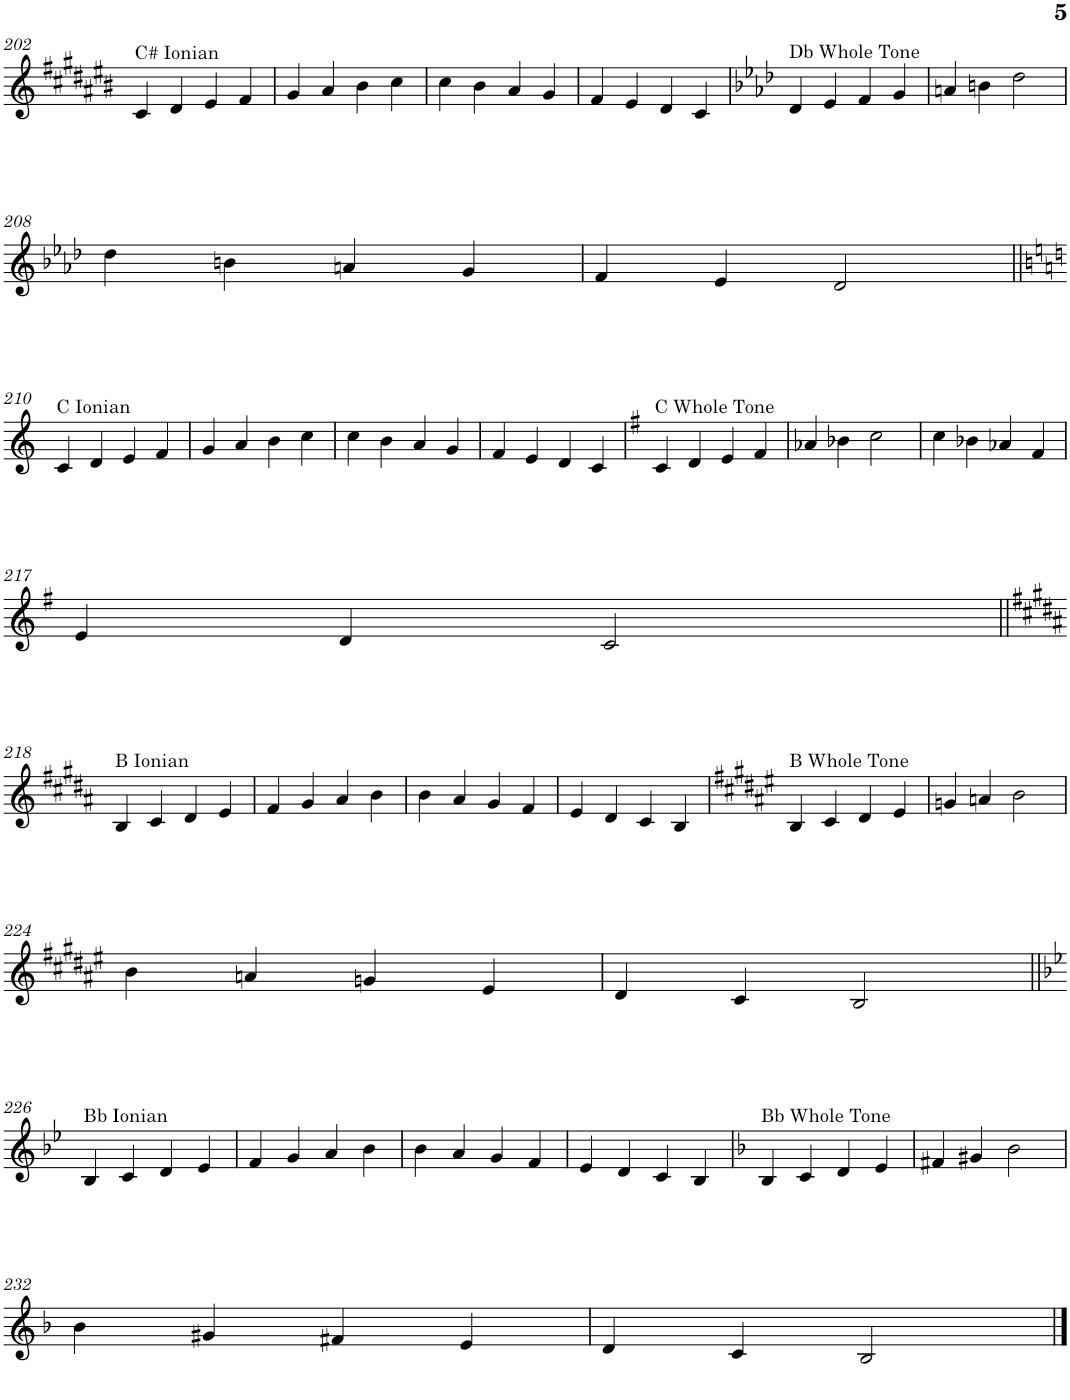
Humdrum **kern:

**kern
*part1
*staff1
*I"Alto Saxophone
*I'A. Sax.
!!LO:PB:g=z
*clefG2
*Trd5c9
*k[f#c#g#d#a#e#b#]
*M4/4
=202
!LO:TX:a:t=C# Ionian
4c#/
4d#/
4e#/
4f#/
=203
4g#/
4a#/
4b#\
4cc#\
=204
4cc#\
4b#\
4a#/
4g#/
=205
4f#/
4e#/
4d#/
4c#/
=206
*k[b-e-a-d-]
!LO:TX:a:t=Db Whole Tone
4d-/
4e-/
4f/
4g/
=207
4an/
4bn\
2dd-\
!!LO:LB:g=z
=208
4dd-\
4bn\
4an/
4g/
=209
4f/
4e-/
2d-/
!!LO:LB:g=z
=210||
*k[]
!LO:TX:a:t=C Ionian
4c/
4d/
4e/
4f/
=211
4g/
4a/
4b\
4cc\
=212
4cc\
4b\
4a/
4g/
=213
4f/
4e/
4d/
4c/
=214
*k[f#]
!LO:TX:a:t=C Whole Tone
4c/
4d/
4e/
4f#/
=215
4a-X/
4b-X\
2cc\
=216
4cc\
4b-X\
4a-X/
4f#/
!!LO:LB:g=z
=217
4e/
4d/
2c/
!!LO:LB:g=z
=218||
*k[f#c#g#d#a#]
!LO:TX:a:t=B Ionian
4B/
4c#/
4d#/
4e/
=219
4f#/
4g#/
4a#/
4b\
=220
4b\
4a#/
4g#/
4f#/
=221
4e/
4d#/
4c#/
4B/
=222
*k[f#c#g#d#a#e#]
!LO:TX:a:t=B Whole Tone
4B/
4c#/
4d#/
4e#/
=223
4gn/
4an/
2b\
!!LO:LB:g=z
=224
4b\
4an/
4gn/
4e#/
=225
4d#/
4c#/
2B/
!!LO:LB:g=z
=226||
*k[b-e-]
!LO:TX:a:t=Bb Ionian
4B-/
4c/
4d/
4e-/
=227
4f/
4g/
4a/
4b-\
=228
4b-\
4a/
4g/
4f/
=229
4e-/
4d/
4c/
4B-/
=230
*k[b-]
!LO:TX:a:t=Bb Whole Tone
4B-/
4c/
4d/
4e/
=231
4f#X/
4g#X/
2b-\
!!LO:LB:g=z
=232
4b-\
4g#X/
4f#X/
4e/
=233
4d/
4c/
2B-/
==
*-
